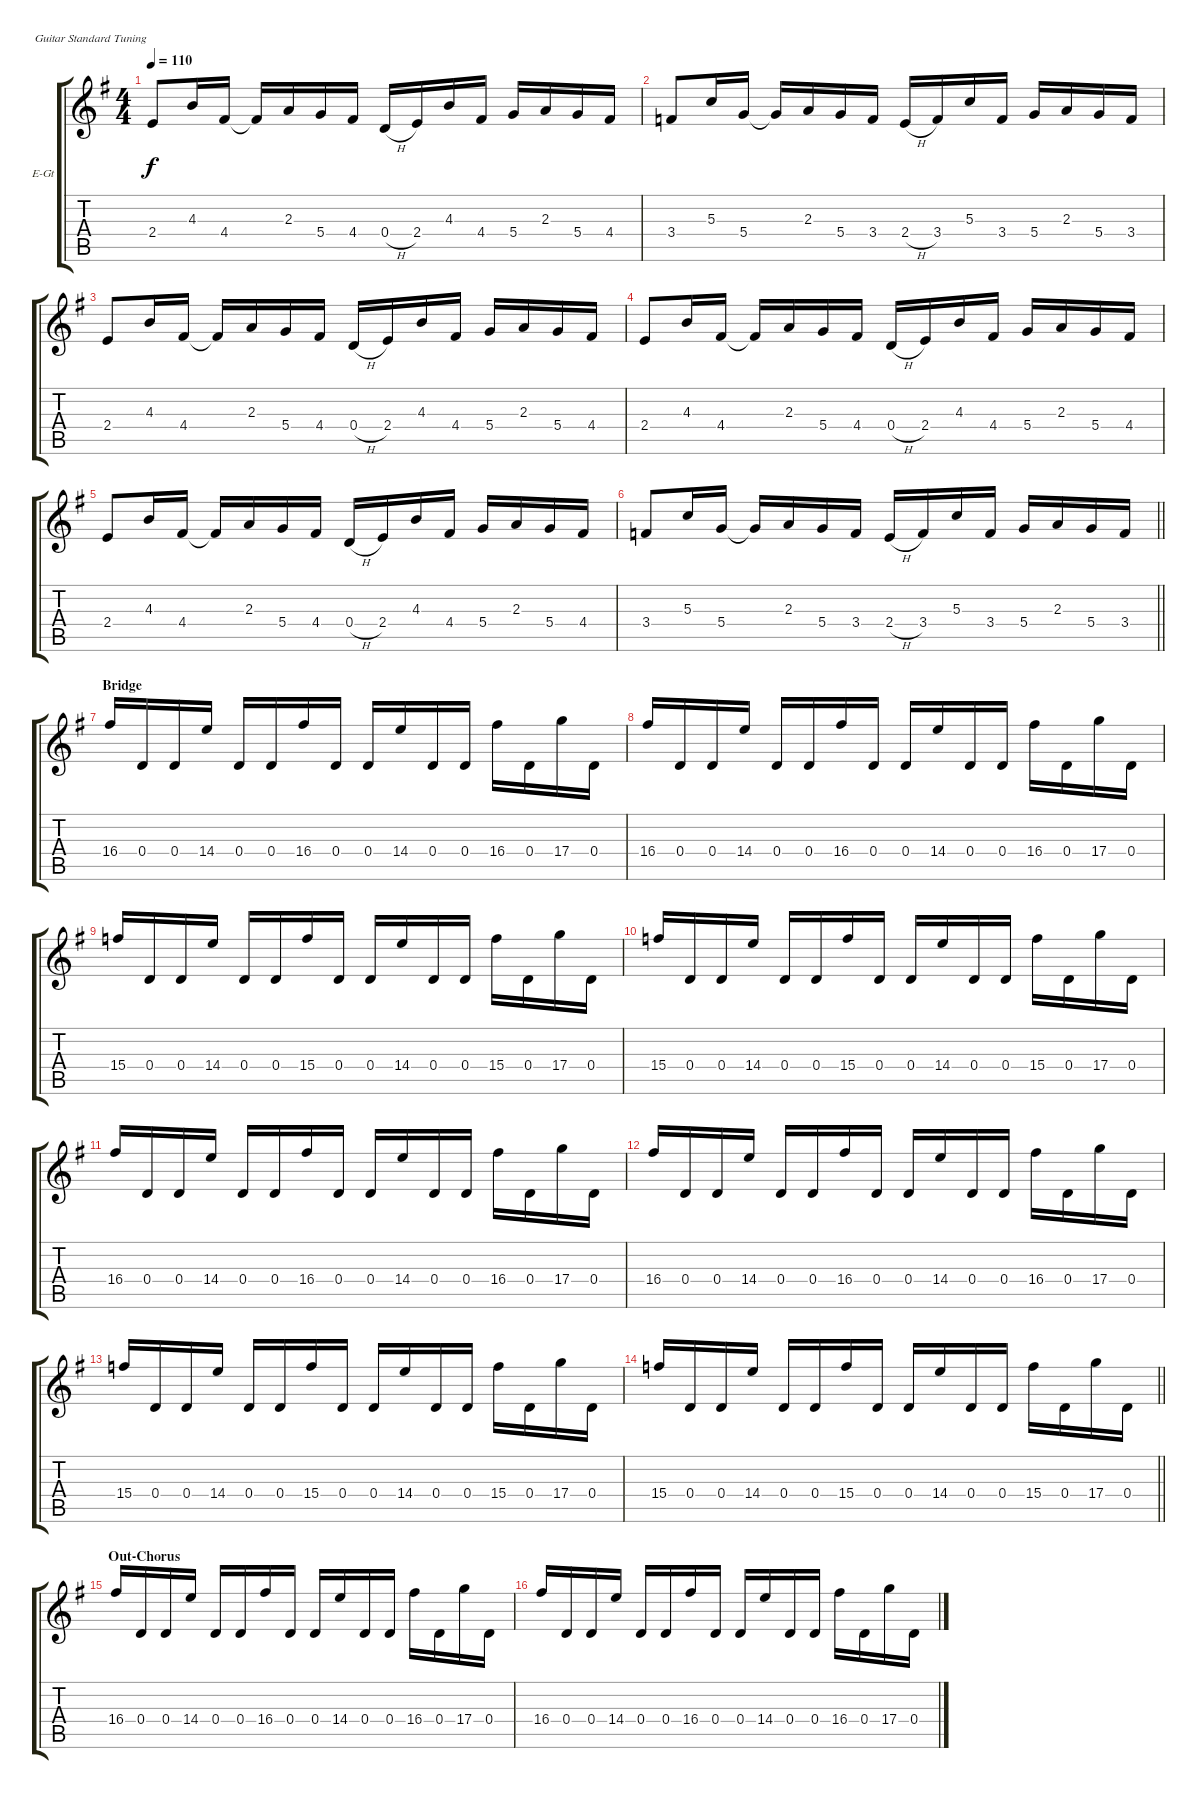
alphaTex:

\bracketExtendMode groupsimilarinstruments
\firstSystemTrackNameOrientation horizontal
\otherSystemsTrackNameOrientation horizontal
\track ("Гитара 1" "E-Gt") {instrument distortionguitar}
\staff {score tabs}
\tuning (E4 B3 G3 D3 A2 E2)
\ts (4 4)
\tempo 110
\clef g2
\ks eminor
2.4.8{dy f} 4.3.16 4.4.16 4.4{t}.16 2.3.16 5.4.16 4.4.16 0.4{h}.16 2.4.16 4.3.16 4.4.16 5.4.16 2.3.16 5.4.16 4.4.16 |
3.4.8 5.3.16 5.4.16 5.4{t}.16 2.3.16 5.4.16 3.4.16 2.4{h}.16 3.4.16 5.3.16 3.4.16 5.4.16 2.3.16 5.4.16 3.4.16 |
2.4.8 4.3.16 4.4.16 4.4{t}.16 2.3.16 5.4.16 4.4.16 0.4{h}.16 2.4.16 4.3.16 4.4.16 5.4.16 2.3.16 5.4.16 4.4.16 |
2.4.8 4.3.16 4.4.16 4.4{t}.16 2.3.16 5.4.16 4.4.16 0.4{h}.16 2.4.16 4.3.16 4.4.16 5.4.16 2.3.16 5.4.16 4.4.16 |
2.4.8 4.3.16 4.4.16 4.4{t}.16 2.3.16 5.4.16 4.4.16 0.4{h}.16 2.4.16 4.3.16 4.4.16 5.4.16 2.3.16 5.4.16 4.4.16 |
\barLineRight lightlight
3.4.8 5.3.16 5.4.16 5.4{t}.16 2.3.16 5.4.16 3.4.16 2.4{h}.16 3.4.16 5.3.16 3.4.16 5.4.16 2.3.16 5.4.16 3.4.16 |
\section ("" "Bridge")
16.4.16 0.4.16 0.4.16 14.4.16 0.4.16 0.4.16 16.4.16 0.4.16 0.4.16 14.4.16 0.4.16 0.4.16 16.4.16 0.4.16 17.4.16 0.4.16 |
16.4.16 0.4.16 0.4.16 14.4.16 0.4.16 0.4.16 16.4.16 0.4.16 0.4.16 14.4.16 0.4.16 0.4.16 16.4.16 0.4.16 17.4.16 0.4.16 |
15.4.16 0.4.16 0.4.16 14.4.16 0.4.16 0.4.16 15.4.16 0.4.16 0.4.16 14.4.16 0.4.16 0.4.16 15.4.16 0.4.16 17.4.16 0.4.16 |
15.4.16 0.4.16 0.4.16 14.4.16 0.4.16 0.4.16 15.4.16 0.4.16 0.4.16 14.4.16 0.4.16 0.4.16 15.4.16 0.4.16 17.4.16 0.4.16 |
16.4.16 0.4.16 0.4.16 14.4.16 0.4.16 0.4.16 16.4.16 0.4.16 0.4.16 14.4.16 0.4.16 0.4.16 16.4.16 0.4.16 17.4.16 0.4.16 |
16.4.16 0.4.16 0.4.16 14.4.16 0.4.16 0.4.16 16.4.16 0.4.16 0.4.16 14.4.16 0.4.16 0.4.16 16.4.16 0.4.16 17.4.16 0.4.16 |
15.4.16 0.4.16 0.4.16 14.4.16 0.4.16 0.4.16 15.4.16 0.4.16 0.4.16 14.4.16 0.4.16 0.4.16 15.4.16 0.4.16 17.4.16 0.4.16 |
\barLineRight lightlight
15.4.16 0.4.16 0.4.16 14.4.16 0.4.16 0.4.16 15.4.16 0.4.16 0.4.16 14.4.16 0.4.16 0.4.16 15.4.16 0.4.16 17.4.16 0.4.16 |
\section ("" "Out-Chorus")
16.4.16 0.4.16 0.4.16 14.4.16 0.4.16 0.4.16 16.4.16 0.4.16 0.4.16 14.4.16 0.4.16 0.4.16 16.4.16 0.4.16 17.4.16 0.4.16 |
16.4.16 0.4.16 0.4.16 14.4.16 0.4.16 0.4.16 16.4.16 0.4.16 0.4.16 14.4.16 0.4.16 0.4.16 16.4.16 0.4.16 17.4.16 0.4.16
